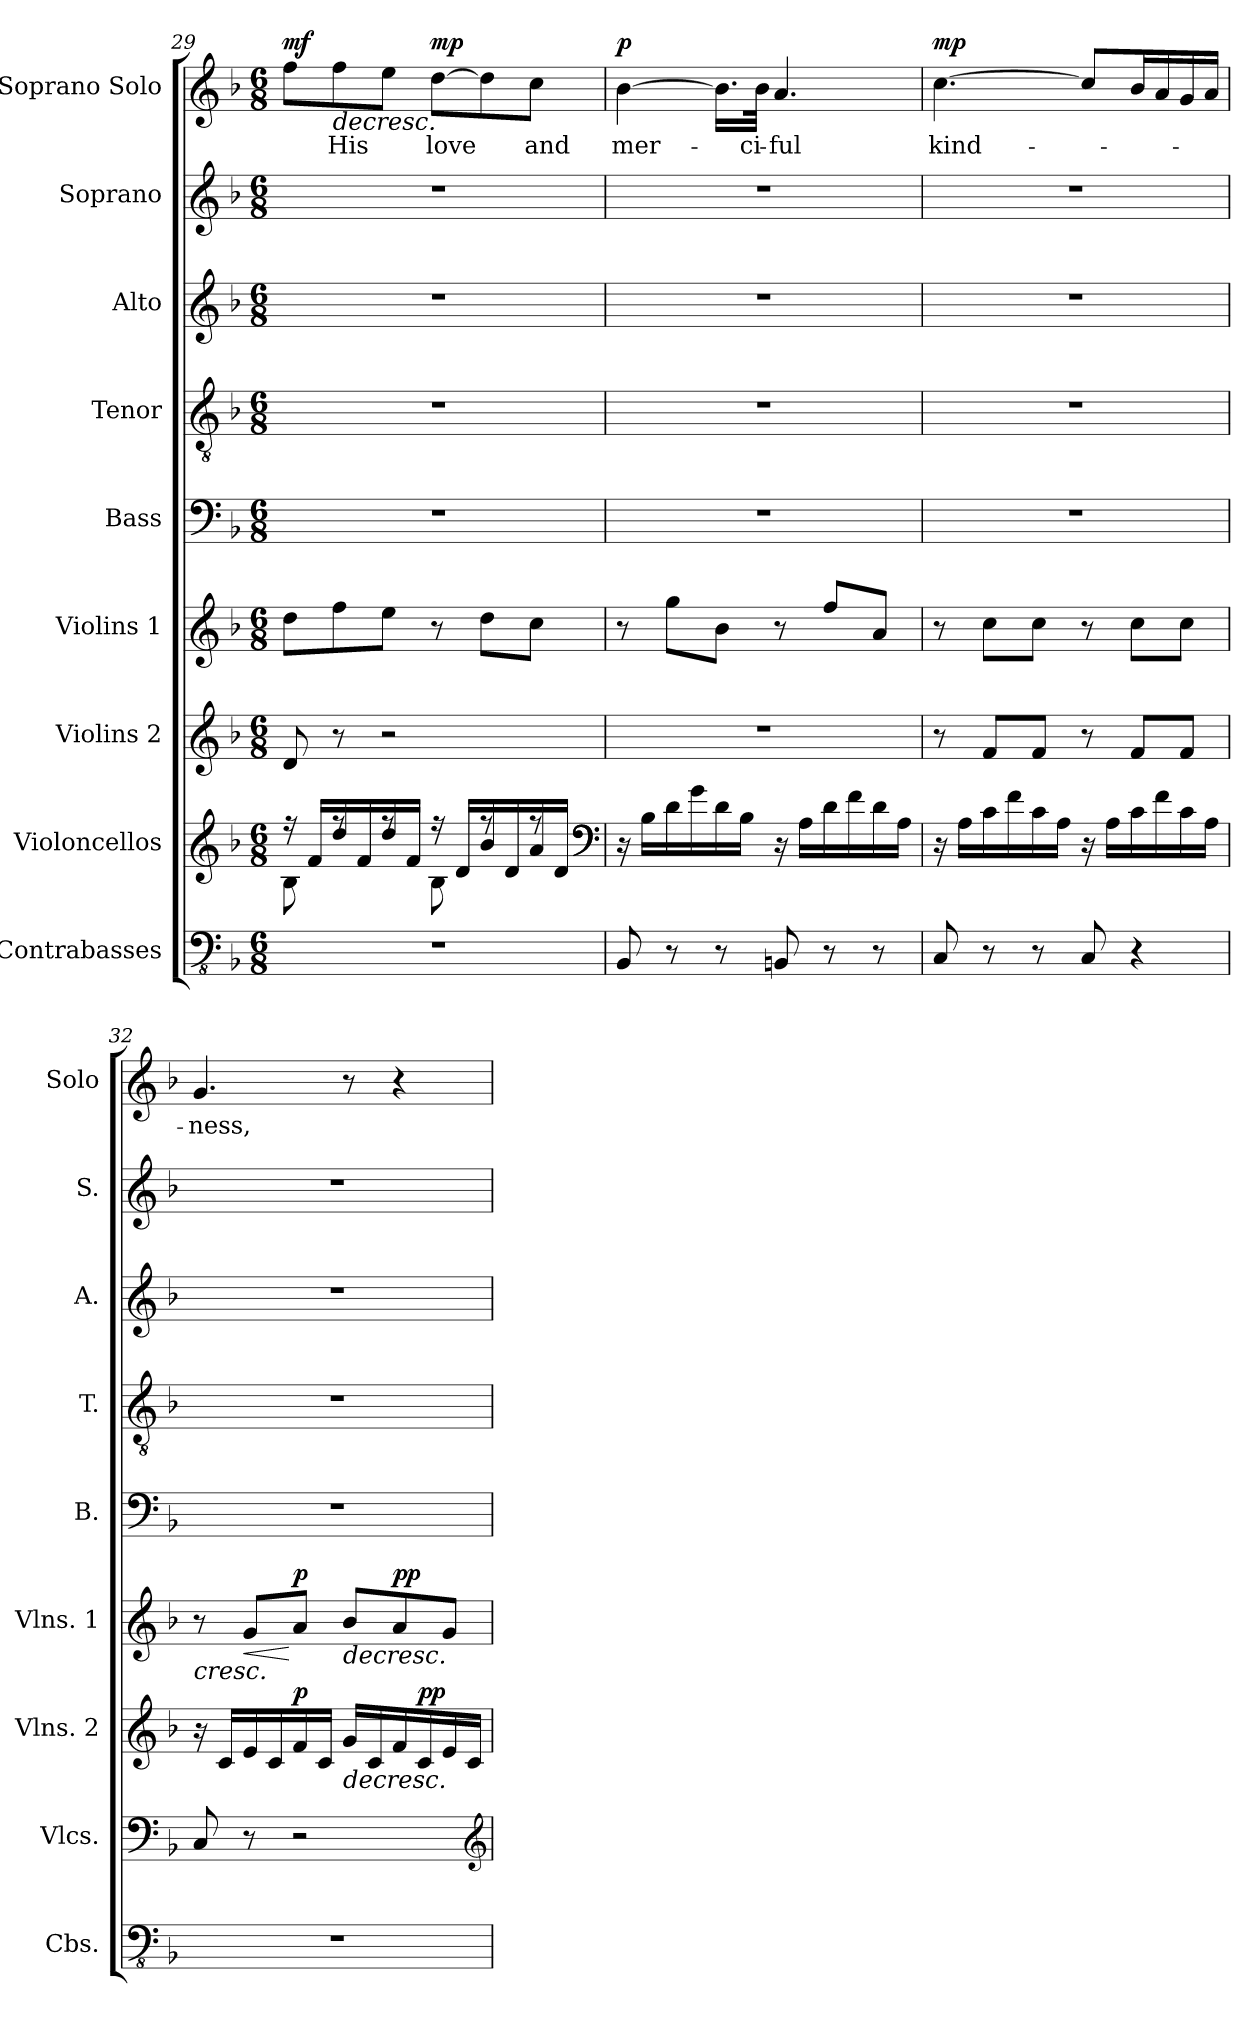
**kern	**kern	**kern	**dynam	**kern	**dynam	**kern	**kern	**kern	**kern	**kern	**text	**dynam
*part9	*part8	*part7	*part7	*part6	*part6	*part5	*part4	*part3	*part2	*part1	*part1	*part1
*staff9	*staff8	*staff7	*staff7	*staff6	*staff6	*staff5	*staff4	*staff3	*staff2	*staff1	*staff1	*staff1
*I"Contrabasses	*I"Violoncellos	*I"Violins 2	*	*I"Violins 1	*	*I"Bass	*I"Tenor	*I"Alto	*I"Soprano	*I"Soprano Solo	*	*
*I'Cbs.	*I'Vlcs.	*I'Vlns. 2	*	*I'Vlns. 1	*	*I'B.	*I'T.	*I'A.	*I'S.	*I'Solo	*	*
*clefFv4	*clefG2	*clefG2	*	*clefG2	*	*clefF4	*clefGv2	*clefG2	*clefG2	*clefG2	*	*
*k[b-]	*k[b-]	*k[b-]	*	*k[b-]	*	*k[b-]	*k[b-]	*k[b-]	*k[b-]	*k[b-]	*	*
*F:	*F:	*F:	*	*F:	*	*F:	*F:	*F:	*F:	*F:	*	*
*M6/8	*M6/8	*M6/8	*	*M6/8	*	*M6/8	*M6/8	*M6/8	*M6/8	*M6/8	*	*
=29	=29	=29	=29	=29	=29	=29	=29	=29	=29	=29	=29	=29
*	*^	*	*	*	*	*	*	*	*	*	*	*
!	!	!	!	!	!	!	!	!	!	!	!	!	!LO:DY:a
2.r	16r	8B-\	8d/	.	8dd\L	.	2.r	2.r	2.r	2.r	8ff\L	.	mf
.	16f/LL	.	.	.	.	.	.	.	.	.	.	.	.
!	!	!	!	!	!	!	!	!	!	!	!	!	!LO:HP:b
.	16dd/	8rff	8r	.	8ff\	.	.	.	.	.	8ff\	His	>
.	16f/	.	.	.	.	.	.	.	.	.	.	.	.
.	16dd/	8rff	2r	.	8ee\J	.	.	.	.	.	8ee\J	.	.
.	16f/JJ	.	.	.	.	.	.	.	.	.	.	.	.
!	!	!	!	!	!	!	!	!	!	!	!	!	!LO:DY:a
.	16r	8B-\	.	.	8r	.	.	.	.	.	[8dd\L	love	mp
.	16d/LL	.	.	.	.	.	.	.	.	.	.	.	.
.	16b-/	8rff	.	.	8dd\L	.	.	.	.	.	8dd\]	.	.
.	16d/	.	.	.	.	.	.	.	.	.	.	.	.
.	16a/	8rff	.	.	8cc\J	.	.	.	.	.	8cc\J	and	.
.	16d/JJ	.	.	.	.	.	.	.	.	.	.	.	.
*	*v	*v	*	*	*	*	*	*	*	*	*	*	*
*	*clefF4	*	*	*	*	*	*	*	*	*	*	*
.	.	.	.	.	.	.	.	.	.	.	.	]
=30	=30	=30	=30	=30	=30	=30	=30	=30	=30	=30	=30	=30
!	!	!	!	!	!	!	!	!	!	!	!	!LO:DY:a
8BBB-/	16r	2.r	.	8r	.	2.r	2.r	2.r	2.r	[4b-\	mer-	p
.	16B-\LL	.	.	.	.	.	.	.	.	.	.	.
8r	16d\	.	.	8gg\L	.	.	.	.	.	.	.	.
.	16g\	.	.	.	.	.	.	.	.	.	.	.
8r	16d\	.	.	8b-\J	.	.	.	.	.	16.b-\LL]	.	.
.	16B-\JJ	.	.	.	.	.	.	.	.	.	.	.
.	.	.	.	.	.	.	.	.	.	32b-\JJk	-ci-	.
8BBBn/	16r	.	.	8r	.	.	.	.	.	4.a/	-ful	.
.	16A\LL	.	.	.	.	.	.	.	.	.	.	.
8r	16d\	.	.	8ff/L	.	.	.	.	.	.	.	.
.	16f\	.	.	.	.	.	.	.	.	.	.	.
8r	16d\	.	.	8a/J	.	.	.	.	.	.	.	.
.	16A\JJ	.	.	.	.	.	.	.	.	.	.	.
=31	=31	=31	=31	=31	=31	=31	=31	=31	=31	=31	=31	=31
!	!	!	!	!	!	!	!	!	!	!	!	!LO:DY:a
8CC/	16r	8r	.	8r	.	2.r	2.r	2.r	2.r	[4.cc\	kind-	mp
.	16A\LL	.	.	.	.	.	.	.	.	.	.	.
8r	16c\	8f/L	.	8cc\L	.	.	.	.	.	.	.	.
.	16f\	.	.	.	.	.	.	.	.	.	.	.
8r	16c\	8f/J	.	8cc\J	.	.	.	.	.	.	.	.
.	16A\JJ	.	.	.	.	.	.	.	.	.	.	.
8CC/	16r	8r	.	8r	.	.	.	.	.	8cc/L]	.	.
.	16A\LL	.	.	.	.	.	.	.	.	.	.	.
4r	16c\	8f/L	.	8cc\L	.	.	.	.	.	16b-/L	.	.
.	16f\	.	.	.	.	.	.	.	.	16a/	.	.
.	16c\	8f/J	.	8cc\J	.	.	.	.	.	16g/	.	.
.	16A\JJ	.	.	.	.	.	.	.	.	16a/JJ	.	.
!!LO:PB:g=z
=32	=32	=32	=32	=32	=32	=32	=32	=32	=32	=32	=32	=32
!	!	!	!	!	!LO:HP:b	!	!	!	!	!	!	!
2.r	8C/	16r	.	8r	<	2.r	2.r	2.r	2.r	4.g/	-ness,	.
.	.	16c/LL	.	.	.	.	.	.	.	.	.	.
!	!	!	!	!	!LO:HP:b	!	!	!	!	!	!	!
.	8r	16e/	.	8g/L	<	.	.	.	.	.	.	.
.	.	16c/	.	.	.	.	.	.	.	.	.	.
!	!	!	!LO:DY:a	!	!LO:DY:n=1:a	!	!	!	!	!	!	!
.	2r	16f/	p	8a/J	[ p	.	.	.	.	.	.	.
.	.	16c/JJ	.	.	.	.	.	.	.	.	.	.
!	!	!	!LO:HP:b	!	!LO:HP:n=1:b	!	!	!	!	!	!	!
.	.	16g/LL	>	8b-/L	[ >	.	.	.	.	8r	.	.
.	.	16c/	.	.	.	.	.	.	.	.	.	.
!	!	!	!	!	!LO:DY:n=2:a	!	!	!	!	!	!	!
.	.	16f/	.	8a/	pp	.	.	.	.	4r	.	.
!	!	!	!LO:DY:a	!	!	!	!	!	!	!	!	!
.	.	16c/	pp	.	.	.	.	.	.	.	.	.
.	.	16e/	.	8g/J	]	.	.	.	.	.	.	.
.	.	16c/JJ	]	.	.	.	.	.	.	.	.	.
*	*clefG2	*	*	*	*	*	*	*	*	*	*	*
=	=	=	=	=	=	=	=	=	=	=	=	=
*-	*-	*-	*-	*-	*-	*-	*-	*-	*-	*-	*-	*-
